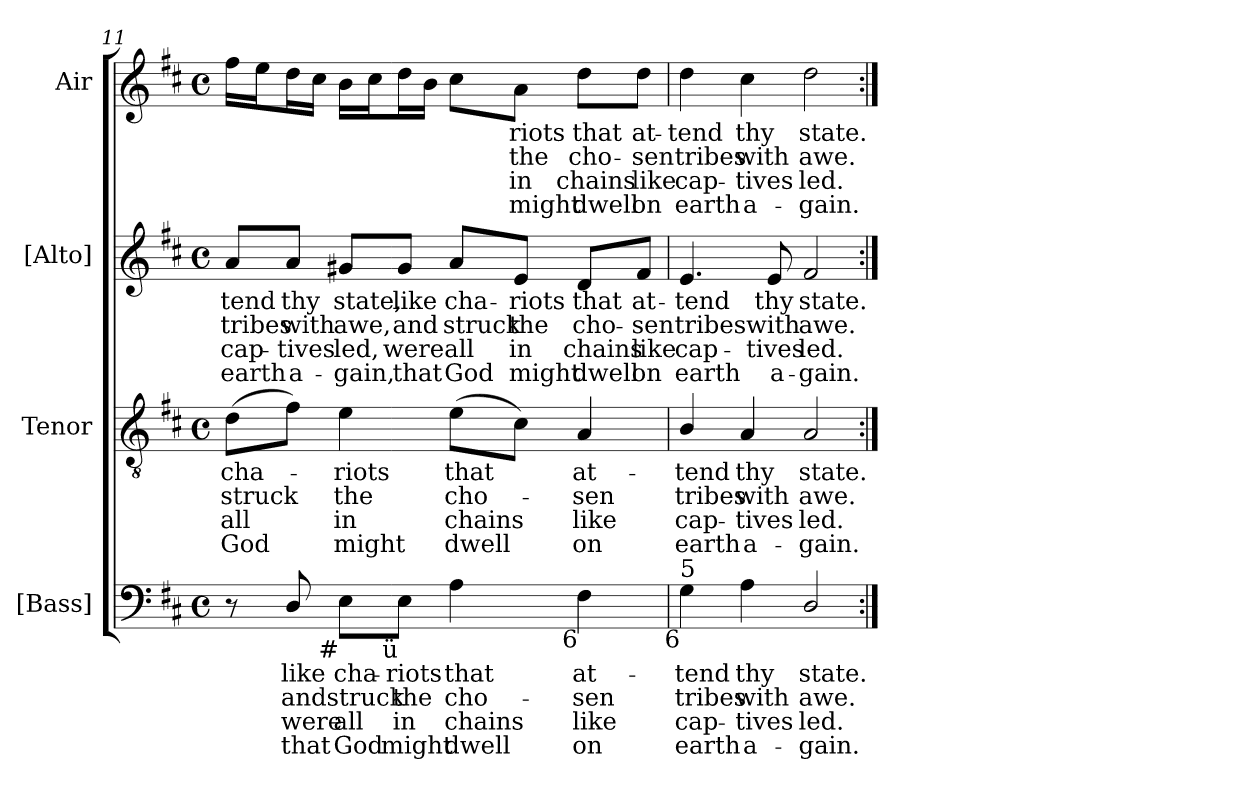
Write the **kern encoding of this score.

**kern	**text	**text	**text	**text	**kern	**text	**text	**text	**text	**kern	**text	**text	**text	**text	**kern	**text	**text	**text	**text
*part4	*part4	*part4	*part4	*part4	*part3	*part3	*part3	*part3	*part3	*part2	*part2	*part2	*part2	*part2	*part1	*part1	*part1	*part1	*part1
*staff4	*staff4	*staff4	*staff4	*staff4	*staff3	*staff3	*staff3	*staff3	*staff3	*staff2	*staff2	*staff2	*staff2	*staff2	*staff1	*staff1	*staff1	*staff1	*staff1
*I"[Bass]	*	*	*	*	*I"Tenor	*	*	*	*	*I"[Alto]	*	*	*	*	*I"Air	*	*	*	*
*I'B.	*	*	*	*	*I'T.	*	*	*	*	*I'A.	*	*	*	*	*	*	*	*	*
*clefF4	*	*	*	*	*clefGv2	*	*	*	*	*clefG2	*	*	*	*	*clefG2	*	*	*	*
*	*	*	*	*	*ITrd7c12	*	*	*	*	*	*	*	*	*	*	*	*	*	*
*k[f#c#]	*	*	*	*	*k[f#c#]	*	*	*	*	*k[f#c#]	*	*	*	*	*k[f#c#]	*	*	*	*
*D:	*	*	*	*	*D:	*	*	*	*	*D:	*	*	*	*	*D:	*	*	*	*
*M4/4	*	*	*	*	*M4/4	*	*	*	*	*M4/4	*	*	*	*	*M4/4	*	*	*	*
*met(c)	*	*	*	*	*met(c)	*	*	*	*	*met(c)	*	*	*	*	*met(c)	*	*	*	*
=11	=11	=11	=11	=11	=11	=11	=11	=11	=11	=11	=11	=11	=11	=11	=11	=11	=11	=11	=11
!	!	!	!	!	!	!LO:LY:b:color=#000000	!LO:LY:b:color=#000000	!LO:LY:b:color=#000000	!LO:LY:b:color=#000000	!	!	!	!	!	!	!	!	!	!
!	!	!	!	!	!	!	!	!	!	!	!LO:LY:b:color=#000000	!LO:LY:b:color=#000000	!LO:LY:b:color=#000000	!LO:LY:b:color=#000000	!	!	!	!	!
8r	.	.	.	.	(8Di\L	cha-	struck	all	God	8ai/L	-tend	tribes	cap-	-earth	16ff#i\LL	.	.	.	.
.	.	.	.	.	.	.	.	.	.	.	.	.	.	.	16eei\J	.	.	.	.
!	!LO:LY:b:color=#000000	!LO:LY:b:color=#000000	!LO:LY:b:color=#000000	!LO:LY:b:color=#000000	!	!	!	!	!	!	!	!	!	!	!	!	!	!	!
!	!	!	!	!	!	!	!	!	!	!	!LO:LY:b:color=#000000	!LO:LY:b:color=#000000	!LO:LY:b:color=#000000	!LO:LY:b:color=#000000	!	!	!	!	!
8Di/	like	and	were	that	8F#i\J)	.	.	.	.	8ai/J	thy	with	tives	a-	16ddi\L	.	.	.	.
.	.	.	.	.	.	.	.	.	.	.	.	.	.	.	16cc#i\JJ	.	.	.	.
!	!LO:LY:b:color=#000000	!LO:LY:b:color=#000000	!LO:LY:b:color=#000000	!LO:LY:b:color=#000000	!	!	!	!	!	!	!	!	!	!	!	!	!	!	!
!	!	!	!	!	!	!LO:LY:b:color=#000000	!LO:LY:b:color=#000000	!LO:LY:b:color=#000000	!LO:LY:b:color=#000000	!	!	!	!	!	!	!	!	!	!
!LO:TX:b:rj:t=#	!	!	!	!	!	!	!	!	!	!	!	!	!	!	!	!	!	!	!
!	!	!	!	!	!	!	!	!	!	!	!LO:LY:b:color=#000000	!LO:LY:b:color=#000000	!LO:LY:b:color=#000000	!LO:LY:b:color=#000000	!	!	!	!	!
8Ei\L	cha-	struck	all	God	4Ei\	-riots	the	in	might	8g#Xi/L	state,	awe,	-led,	gain,	16bi\LL	.	.	.	.
.	.	.	.	.	.	.	.	.	.	.	.	.	.	.	16cc#i\J	.	.	.	.
!	!LO:LY:b:color=#000000	!LO:LY:b:color=#000000	!LO:LY:b:color=#000000	!LO:LY:b:color=#000000	!	!	!	!	!	!	!	!	!	!	!	!	!	!	!
!LO:TX:b:rj:t=ü	!	!	!	!	!	!	!	!	!	!	!	!	!	!	!	!	!	!	!
!	!	!	!	!	!	!	!	!	!	!	!LO:LY:b:color=#000000	!LO:LY:b:color=#000000	!LO:LY:b:color=#000000	!LO:LY:b:color=#000000	!	!	!	!	!
8Ei\J	-riots	the	in	might	.	.	.	.	.	8g#i/J	like	and	were	that	16ddi\L	.	.	.	.
.	.	.	.	.	.	.	.	.	.	.	.	.	.	.	16bi\JJ	.	.	.	.
!	!LO:LY:b:color=#000000	!LO:LY:b:color=#000000	!LO:LY:b:color=#000000	!LO:LY:b:color=#000000	!	!	!	!	!	!	!	!	!	!	!	!	!	!	!
!	!	!	!	!	!	!LO:LY:b:color=#000000	!LO:LY:b:color=#000000	!LO:LY:b:color=#000000	!LO:LY:b:color=#000000	!	!	!	!	!	!	!	!	!	!
!	!	!	!	!	!	!	!	!	!	!	!LO:LY:b:color=#000000	!LO:LY:b:color=#000000	!LO:LY:b:color=#000000	!LO:LY:b:color=#000000	!	!	!	!	!
4Ai\	that	cho-	chains	dwell	(8Ei\L	that	cho-	chains	dwell	8ai/L	cha-	struck	all	God	8cc#i\L	.	.	.	.
!	!	!	!	!	!	!	!	!	!	!	!LO:LY:b:color=#000000	!LO:LY:b:color=#000000	!LO:LY:b:color=#000000	!LO:LY:b:color=#000000	!	!	!	!	!
!	!	!	!	!	!	!	!	!	!	!	!	!	!	!	!	!LO:LY:b:color=#000000	!LO:LY:b:color=#000000	!LO:LY:b:color=#000000	!LO:LY:b:color=#000000
.	.	.	.	.	8C#i\J)	.	.	.	.	8ei/J	-riots	the	in	might	8ai\J	-riots	the	in	might
!	!LO:LY:b:color=#000000	!LO:LY:b:color=#000000	!LO:LY:b:color=#000000	!LO:LY:b:color=#000000	!	!	!	!	!	!	!	!	!	!	!	!	!	!	!
!	!	!	!	!	!	!LO:LY:b:color=#000000	!LO:LY:b:color=#000000	!LO:LY:b:color=#000000	!LO:LY:b:color=#000000	!	!	!	!	!	!	!	!	!	!
!	!	!	!	!	!	!	!	!	!	!	!LO:LY:b:color=#000000	!LO:LY:b:color=#000000	!LO:LY:b:color=#000000	!LO:LY:b:color=#000000	!	!	!	!	!
!LO:TX:b:rj:t=6	!	!	!	!	!	!	!	!	!	!	!	!	!	!	!	!	!	!	!
!	!	!	!	!	!	!	!	!	!	!	!	!	!	!	!	!LO:LY:b:color=#000000	!LO:LY:b:color=#000000	!LO:LY:b:color=#000000	!LO:LY:b:color=#000000
4F#i\	at-	-sen	like	on	4AAi/	at-	-sen	like	on	8di/L	that	cho-	chains	dwell	8ddi\L	that	cho-	chains	dwell
!	!	!	!	!	!	!	!	!	!	!	!LO:LY:b:color=#000000	!LO:LY:b:color=#000000	!LO:LY:b:color=#000000	!LO:LY:b:color=#000000	!	!	!	!	!
!	!	!	!	!	!	!	!	!	!	!	!	!	!	!	!	!LO:LY:b:color=#000000	!LO:LY:b:color=#000000	!LO:LY:b:color=#000000	!LO:LY:b:color=#000000
.	.	.	.	.	.	.	.	.	.	8f#i/J	at-	-sen	like	on	8ddi\J	at-	-sen	like	on
=12	=12	=12	=12	=12	=12	=12	=12	=12	=12	=12	=12	=12	=12	=12	=12	=12	=12	=12	=12
!	!LO:LY:b:color=#000000	!LO:LY:b:color=#000000	!LO:LY:b:color=#000000	!LO:LY:b:color=#000000	!	!	!	!	!	!	!	!	!	!	!	!	!	!	!
!	!	!	!	!	!	!LO:LY:b:color=#000000	!LO:LY:b:color=#000000	!LO:LY:b:color=#000000	!LO:LY:b:color=#000000	!	!	!	!	!	!	!	!	!	!
!	!	!	!	!	!	!	!	!	!	!	!LO:LY:b:color=#000000	!LO:LY:b:color=#000000	!LO:LY:b:color=#000000	!LO:LY:b:color=#000000	!	!	!	!	!
!LO:TX:b:rj:t=6	!	!	!	!	!	!	!	!	!	!	!	!	!	!	!	!	!	!	!
!LO:TX:t=5	!	!	!	!	!	!	!	!	!	!	!	!	!	!	!	!	!	!	!
!	!	!	!	!	!	!	!	!	!	!	!	!	!	!	!	!LO:LY:b:color=#000000	!LO:LY:b:color=#000000	!LO:LY:b:color=#000000	!LO:LY:b:color=#000000
4Gi\	-tend	tribes	cap-	-earth	4BBi/	-tend	tribes	cap-	-earth	4.ei/	-tend	tribes	cap-	-earth	4ddi\	-tend	tribes	cap-	-earth
!	!LO:LY:b:color=#000000	!LO:LY:b:color=#000000	!LO:LY:b:color=#000000	!LO:LY:b:color=#000000	!	!	!	!	!	!	!	!	!	!	!	!	!	!	!
!	!	!	!	!	!	!LO:LY:b:color=#000000	!LO:LY:b:color=#000000	!LO:LY:b:color=#000000	!LO:LY:b:color=#000000	!	!	!	!	!	!	!	!	!	!
!	!	!	!	!	!	!	!	!	!	!	!	!	!	!	!	!LO:LY:b:color=#000000	!LO:LY:b:color=#000000	!LO:LY:b:color=#000000	!LO:LY:b:color=#000000
4Ai\	thy	with	tives	a-	4AAi/	thy	with	tives	a-	.	.	.	.	.	4cc#i\	thy	with	tives	a-
!	!	!	!	!	!	!	!	!	!	!	!LO:LY:b:color=#000000	!LO:LY:b:color=#000000	!LO:LY:b:color=#000000	!LO:LY:b:color=#000000	!	!	!	!	!
.	.	.	.	.	.	.	.	.	.	8ei/	thy	with	tives	a-	.	.	.	.	.
!	!LO:LY:b:color=#000000	!LO:LY:b:color=#000000	!LO:LY:b:color=#000000	!LO:LY:b:color=#000000	!	!	!	!	!	!	!	!	!	!	!	!	!	!	!
!	!	!	!	!	!	!LO:LY:b:color=#000000	!LO:LY:b:color=#000000	!LO:LY:b:color=#000000	!LO:LY:b:color=#000000	!	!	!	!	!	!	!	!	!	!
!	!	!	!	!	!	!	!	!	!	!	!LO:LY:b:color=#000000	!LO:LY:b:color=#000000	!LO:LY:b:color=#000000	!LO:LY:b:color=#000000	!	!	!	!	!
!	!	!	!	!	!	!	!	!	!	!	!	!	!	!	!	!LO:LY:b:color=#000000	!LO:LY:b:color=#000000	!LO:LY:b:color=#000000	!LO:LY:b:color=#000000
2Di/	state.	awe.	-led.	gain.	2AAi/	state.	awe.	-led.	gain.	2f#i/	state.	awe.	-led.	gain.	2ddi\	state.	awe.	-led.	gain.
=:|!	=:|!	=:|!	=:|!	=:|!	=:|!	=:|!	=:|!	=:|!	=:|!	=:|!	=:|!	=:|!	=:|!	=:|!	=:|!	=:|!	=:|!	=:|!	=:|!
*-	*-	*-	*-	*-	*-	*-	*-	*-	*-	*-	*-	*-	*-	*-	*-	*-	*-	*-	*-
